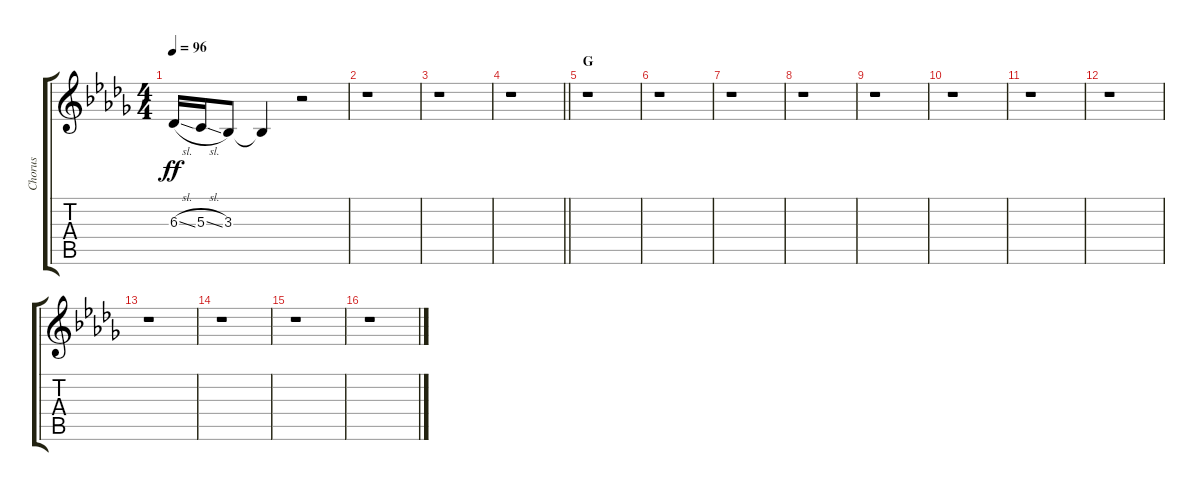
\track ("Chorus" "Chorus") {instrument voiceoohs}
\staff {score tabs}
\tuning (E4 B3 G3 D3 A2 E2) {hide}
\ts (4 4)
\tempo 96
\clef g2
\ks db
6.3{sl t}.16{dy ff} 5.3{sl}.16 3.3.8 3.3{t}.4 r.2 |
r.1 |
r.1 |
\barLineRight lightlight
r.1 |
\section ("" "G")
r.1 |
r.1 |
r.1 |
r.1 |
r.1 |
r.1 |
r.1 |
r.1 |
r.1 |
r.1 |
r.1 |
r.1
